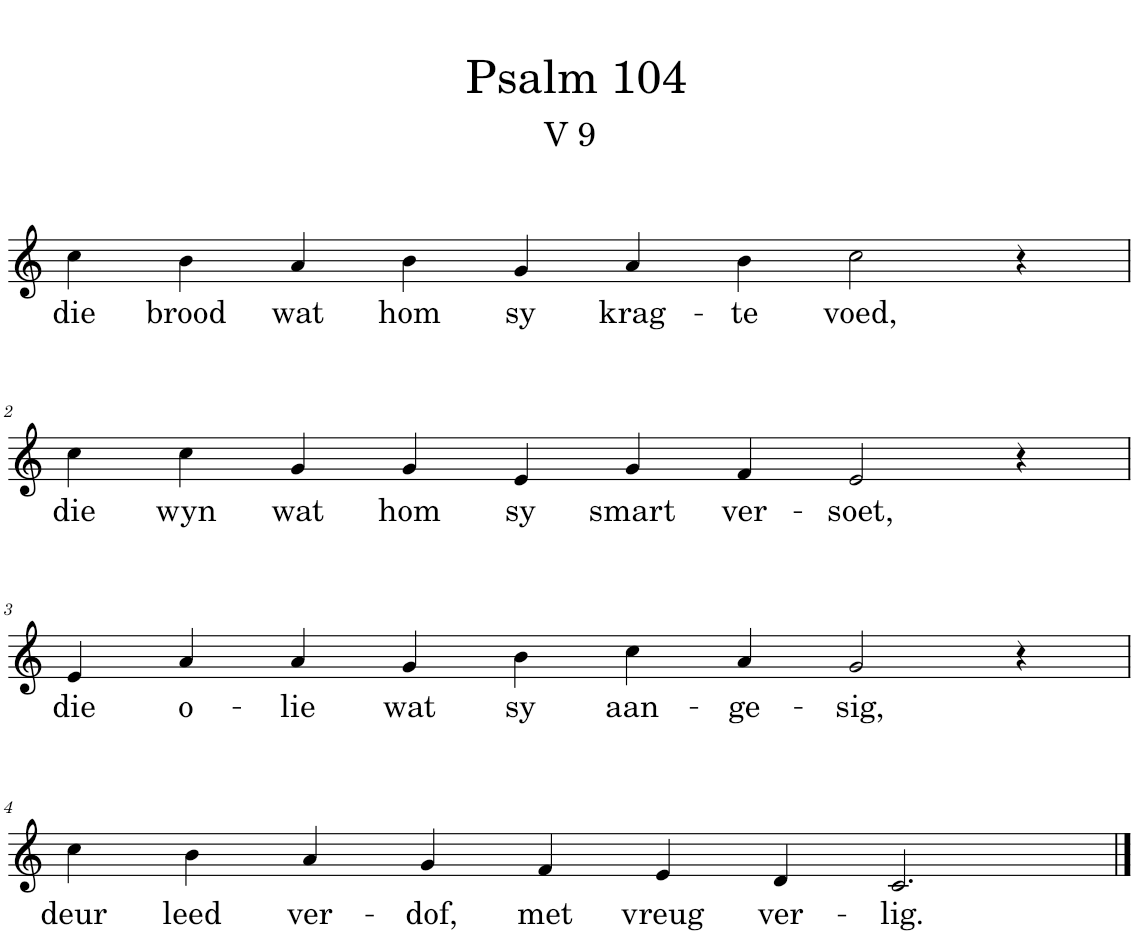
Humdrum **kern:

**kern	**text
*part1	*part1
*staff1	*staff1
*I"Pipe Organ	*
*I'Org.	*
*clefG2	*
*k[]	*
*M10/4	*
=1	=1
!	!LO:LY:b
4cc\	die
!	!LO:LY:b
4b\	brood
!	!LO:LY:b
4a/	wat
!	!LO:LY:b
4b\	hom
!	!LO:LY:b
4g/	sy
!	!LO:LY:b
4a/	krag-
!	!LO:LY:b
4b\	-te
!	!LO:LY:b
2cc\	voed,
4r	.
!!LO:LB:g=z
=2	=2
!	!LO:LY:b
4cc\	die
!	!LO:LY:b
4cc\	wyn
!	!LO:LY:b
4g/	wat
!	!LO:LY:b
4g/	hom
!	!LO:LY:b
4e/	sy
!	!LO:LY:b
4g/	smart
!	!LO:LY:b
4f/	ver-
!	!LO:LY:b
2e/	-soet,
4r	.
!!LO:LB:g=z
=3	=3
!	!LO:LY:b
4e/	die
!	!LO:LY:b
4a/	o-
!	!LO:LY:b
4a/	-lie
!	!LO:LY:b
4g/	wat
!	!LO:LY:b
4b\	sy
!	!LO:LY:b
4cc\	aan-
!	!LO:LY:b
4a/	-ge-
!	!LO:LY:b
2g/	-sig,
4r	.
!!LO:LB:g=z
=4	=4
!	!LO:LY:b
4cc\	deur
!	!LO:LY:b
4b\	leed
!	!LO:LY:b
4a/	ver-
!	!LO:LY:b
4g/	-dof,
!	!LO:LY:b
4f/	met
!	!LO:LY:b
4e/	vreug
!	!LO:LY:b
4d/	ver-
!	!LO:LY:b
2.c/	-lig.
==	==
*-	*-
